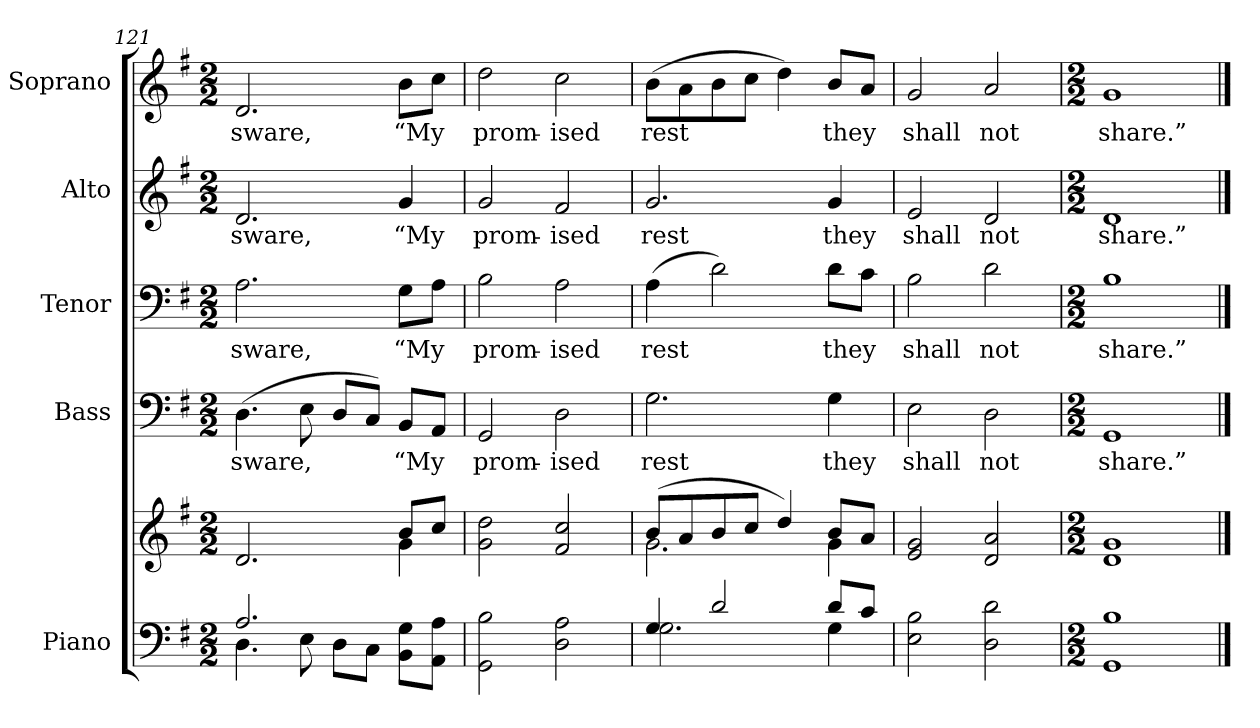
**kern	**kern	**kern	**text	**kern	**text	**kern	**text	**kern	**text
*part5	*part5	*part4	*part4	*part3	*part3	*part2	*part2	*part1	*part1
*staff6	*staff5	*staff4	*staff4	*staff3	*staff3	*staff2	*staff2	*staff1	*staff1
*I"Piano	*	*I"Bass	*	*I"Tenor	*	*I"Alto	*	*I"Soprano	*
*I'Pno.	*	*I'B.	*	*I'T.	*	*I'A.	*	*I'S.	*
!!LO:PB:g=z
*clefF4	*clefG2	*clefF4	*	*clefF4	*	*clefG2	*	*clefG2	*
*k[f#]	*k[f#]	*k[f#]	*	*k[f#]	*	*k[f#]	*	*k[f#]	*
*G:	*G:	*G:	*	*G:	*	*G:	*	*G:	*
*M2/2	*M2/2	*M2/2	*	*M2/2	*	*M2/2	*	*M2/2	*
=121	=121	=121	=121	=121	=121	=121	=121	=121	=121
*^	*^	*	*	*	*	*	*	*	*
!	!	!	!	!	!LO:LY:b:color=#000000	!	!	!	!	!	!
!	!	!	!	!	!	!	!LO:LY:b:color=#000000	!	!	!	!
!	!	!	!	!	!	!	!	!	!LO:LY:b:color=#000000	!	!
!	!	!	!	!	!	!	!	!	!	!	!LO:LY:b:color=#000000
2.Ai/	4.Di\	2.di/	2ryy	(4.Di\	sware,	2.Ai\	sware,	2.di/	sware,	2.di/	sware,
.	8Ei\	.	.	8Ei\	.	.	.	.	.	.	.
.	8Di\L	.	4ryy	8Di/L	.	.	.	.	.	.	.
.	8Ci\J	.	.	8Ci/J)	.	.	.	.	.	.	.
!	!	!	!	!	!LO:LY:b:color=#000000	!	!	!	!	!	!
!	!	!	!	!	!	!	!LO:LY:b:color=#000000	!	!	!	!
!	!	!	!	!	!	!	!	!	!LO:LY:b:color=#000000	!	!
!	!	!	!	!	!	!	!	!	!	!	!LO:LY:b:color=#000000
8BBi\ 8GiL	4ryy	8bi/L	4gi\	8BBi/L	“My	8Gi\L	“My	4gi/	“My	8bi\L	“My
8AAi\ 8AiJ	.	8cci/J	.	8AAi/J	.	8Ai\J	.	.	.	8cci\J	.
*v	*v	*	*	*	*	*	*	*	*	*	*
*	*v	*v	*	*	*	*	*	*	*	*
=122	=122	=122	=122	=122	=122	=122	=122	=122	=122
!	!	!	!LO:LY:b:color=#000000	!	!	!	!	!	!
!	!	!	!	!	!LO:LY:b:color=#000000	!	!	!	!
!	!	!	!	!	!	!	!LO:LY:b:color=#000000	!	!
!	!	!	!	!	!	!	!	!	!LO:LY:b:color=#000000
2GGi\ 2Bi	2gi\ 2ddi	2GGi/	prom-	2Bi\	prom-	2gi/	prom-	2ddi\	prom-
!	!	!	!LO:LY:b:color=#000000	!	!	!	!	!	!
!	!	!	!	!	!LO:LY:b:color=#000000	!	!	!	!
!	!	!	!	!	!	!	!LO:LY:b:color=#000000	!	!
!	!	!	!	!	!	!	!	!	!LO:LY:b:color=#000000
2Di\ 2Ai	2f#i/ 2cci	2Di\	-ised	2Ai\	-ised	2f#i/	-ised	2cci\	-ised
=123	=123	=123	=123	=123	=123	=123	=123	=123	=123
*^	*^	*	*	*	*	*	*	*	*
!	!	!	!	!	!LO:LY:b:color=#000000	!	!	!	!	!	!
!	!	!	!	!	!	!	!LO:LY:b:color=#000000	!	!	!	!
!	!	!	!	!	!	!	!	!	!LO:LY:b:color=#000000	!	!
!	!	!	!	!	!	!	!	!	!	!	!LO:LY:b:color=#000000
4Gi/	2.Gi\	(8bi/L	2.gi\	2.Gi\	rest	(4Ai\	rest	2.gi/	rest	(8bi\L	rest
.	.	8ai/	.	.	.	.	.	.	.	8ai\	.
2di/	.	8bi/	.	.	.	2di\)	.	.	.	8bi\	.
.	.	8cci/J	.	.	.	.	.	.	.	8cci\J	.
.	.	4ddi/)	.	.	.	.	.	.	.	4ddi\)	.
!	!	!	!	!	!LO:LY:b:color=#000000	!	!	!	!	!	!
!	!	!	!	!	!	!	!LO:LY:b:color=#000000	!	!	!	!
!	!	!	!	!	!	!	!	!	!LO:LY:b:color=#000000	!	!
!	!	!	!	!	!	!	!	!	!	!	!LO:LY:b:color=#000000
8di/L	4Gi\	8bi/L	4gi\	4Gi\	they	8di\L	they	4gi/	they	8bi/L	they
8ci/J	.	8ai/J	.	.	.	8ci\J	.	.	.	8ai/J	.
*v	*v	*	*	*	*	*	*	*	*	*	*
*	*v	*v	*	*	*	*	*	*	*	*
=124	=124	=124	=124	=124	=124	=124	=124	=124	=124
!	!	!	!LO:LY:b:color=#000000	!	!	!	!	!	!
!	!	!	!	!	!LO:LY:b:color=#000000	!	!	!	!
!	!	!	!	!	!	!	!LO:LY:b:color=#000000	!	!
!	!	!	!	!	!	!	!	!	!LO:LY:b:color=#000000
2Ei\ 2Bi	2ei/ 2gi	2Ei\	shall	2Bi\	shall	2ei/	shall	2gi/	shall
!	!	!	!LO:LY:b:color=#000000	!	!	!	!	!	!
!	!	!	!	!	!LO:LY:b:color=#000000	!	!	!	!
!	!	!	!	!	!	!	!LO:LY:b:color=#000000	!	!
!	!	!	!	!	!	!	!	!	!LO:LY:b:color=#000000
2Di\ 2di	2di/ 2ai	2Di\	not	2di\	not	2di/	not	2ai/	not
!!LO:LB:g=z
=125	=125	=125	=125	=125	=125	=125	=125	=125	=125
*M2/2	*M2/2	*M2/2	*	*M2/2	*	*M2/2	*	*M2/2	*
!	!	!	!LO:LY:b:color=#000000	!	!	!	!	!	!
!	!	!	!	!	!LO:LY:b:color=#000000	!	!	!	!
!	!	!	!	!	!	!	!LO:LY:b:color=#000000	!	!
!	!	!	!	!	!	!	!	!	!LO:LY:b:color=#000000
1GGi 1Bi	1di 1gi	1GGi	share.”	1Bi	share.”	1di	share.”	1gi	share.”
==	==	==	==	==	==	==	==	==	==
*-	*-	*-	*-	*-	*-	*-	*-	*-	*-
